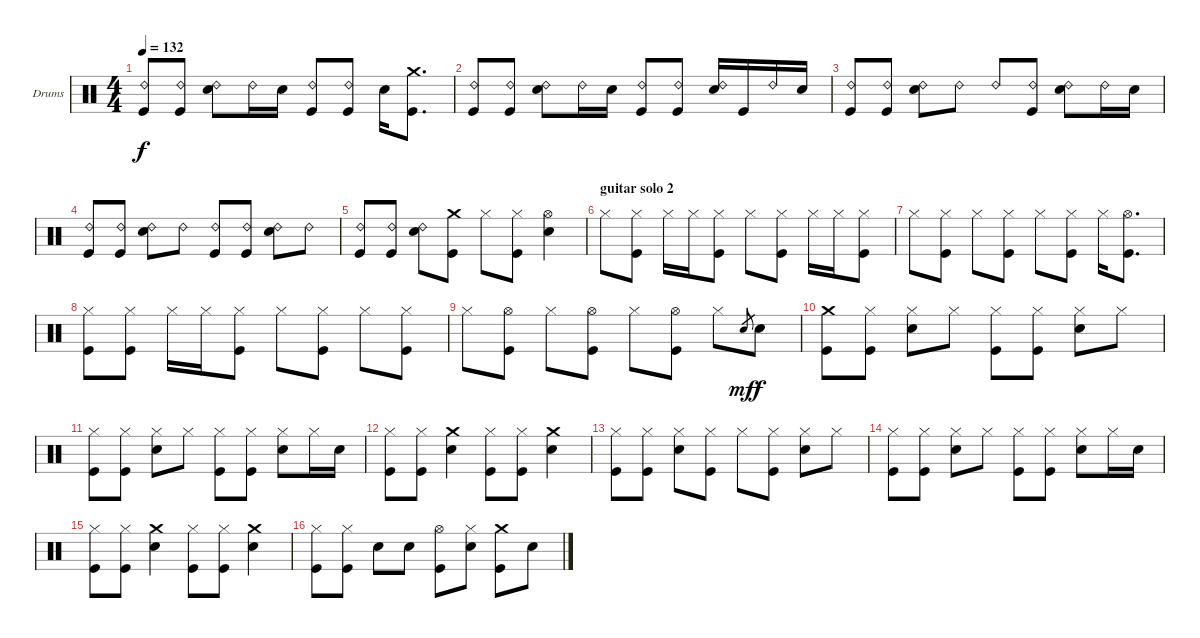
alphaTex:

\bracketExtendMode groupsimilarinstruments
\firstSystemTrackNameOrientation horizontal
\otherSystemsTrackNameOrientation horizontal
\track ("Drumkit" "Drums") {multiBarRest instrument percussion}
\staff {score}
\articulation defaults
\ts (4 4)
\tempo 132
\clef neutral
\ks c
("Kick (hit)" "Ride (bell) 2").8{dy f} ("Kick (hit)" "Ride (bell) 2").8 ("Snare (hit) 2" "Ride (bell) 2").8 "Ride (bell) 2".16 "Snare (hit) 2".16 ("Ride (bell) 2" "Kick (hit)").8 ("Ride (bell) 2" "Kick (hit)").8 "Snare (hit) 2".16 ("Crash medium (hit)" "Kick (hit)").8{d} |
("Ride (bell) 2" "Kick (hit)").8 ("Ride (bell) 2" "Kick (hit)").8 ("Ride (bell) 2" "Snare (hit) 2").8 "Ride (bell) 2".16 "Snare (hit) 2".16 ("Kick (hit)" "Ride (bell) 2").8 ("Ride (bell) 2" "Kick (hit)").8 ("Snare (hit) 2" "Ride (bell) 2").16 "Kick (hit)".16 "Ride (bell) 2".16 "Snare (hit) 2".16 |
("Ride (bell) 2" "Kick (hit)").8 ("Ride (bell) 2" "Kick (hit)").8 ("Ride (bell) 2" "Snare (hit) 2").8 "Ride (bell) 2".8 "Ride (bell) 2".8 ("Ride (bell) 2" "Kick (hit)").8 ("Ride (bell) 2" "Snare (hit) 2").8 "Ride (bell) 2".16 "Snare (hit) 2".16 |
("Kick (hit)" "Ride (bell) 2").8 ("Kick (hit)" "Ride (bell) 2").8 ("Snare (hit) 2" "Ride (bell) 2").8 "Ride (bell) 2".8 ("Kick (hit)" "Ride (bell) 2").8 ("Kick (hit)" "Ride (bell) 2").8 ("Snare (hit) 2" "Ride (bell) 2").8 "Ride (bell) 2".8 |
("Ride (bell) 2" "Kick (hit)").8 ("Ride (bell) 2" "Kick (hit)").8 ("Ride (bell) 2" "Snare (hit) 2").8 ("Crash medium (hit)" "Kick (hit)").8 "Hi-Hat (closed)".8 ("Kick (hit)" "Hi-Hat (closed)").8 ("Snare (hit) 2" "Hi-Hat (open)").4 |
\section ("" "guitar solo 2")
"Hi-Hat (closed)".8 ("Hi-Hat (closed)" "Kick (hit)").8 "Hi-Hat (closed)".16 "Hi-Hat (closed)".16 ("Hi-Hat (closed)" "Kick (hit)").8 "Hi-Hat (closed)".8 ("Hi-Hat (closed)" "Kick (hit)").8 "Hi-Hat (closed)".16 "Hi-Hat (closed)".16 ("Hi-Hat (closed)" "Kick (hit)").8 |
"Hi-Hat (closed)".8 ("Hi-Hat (closed)" "Kick (hit)").8 "Hi-Hat (closed)".8 ("Hi-Hat (closed)" "Kick (hit)").8 "Hi-Hat (closed)".8 ("Hi-Hat (closed)" "Kick (hit)").8 "Hi-Hat (closed)".16 ("Hi-Hat (open)" "Kick (hit)").8{d} |
("Hi-Hat (closed)" "Kick (hit)").8 ("Hi-Hat (closed)" "Kick (hit)").8 "Hi-Hat (closed)".16 "Hi-Hat (closed)".16 ("Hi-Hat (closed)" "Kick (hit)").8 "Hi-Hat (closed)".8 ("Hi-Hat (closed)" "Kick (hit)").8 "Hi-Hat (closed)".8 ("Hi-Hat (closed)" "Kick (hit)").8 |
"Hi-Hat (closed)".8 ("Hi-Hat (open)" "Kick (hit)").8 "Hi-Hat (closed)".8 ("Hi-Hat (open)" "Kick (hit)").8 "Hi-Hat (closed)".8 ("Hi-Hat (open)" "Kick (hit)").8 "Hi-Hat (closed)".8 "Snare (hit) 2".8{gr dy mf} "Snare (hit) 2".8{dy f} |
("Crash medium (hit)" "Kick (hit)").8 ("Hi-Hat (closed)" "Kick (hit)").8 ("Hi-Hat (closed)" "Snare (hit) 2").8 "Hi-Hat (closed)".8 ("Hi-Hat (closed)" "Kick (hit)").8 ("Hi-Hat (closed)" "Kick (hit)").8 ("Hi-Hat (closed)" "Snare (hit) 2").8 "Hi-Hat (closed)".8 |
("Kick (hit)" "Hi-Hat (closed)").8 ("Kick (hit)" "Hi-Hat (closed)").8 ("Snare (hit) 2" "Hi-Hat (closed)").8 "Hi-Hat (closed)".8 ("Kick (hit)" "Hi-Hat (closed)").8 ("Kick (hit)" "Hi-Hat (closed)").8 ("Snare (hit) 2" "Hi-Hat (closed)").8 "Hi-Hat (closed)".16 "Snare (hit) 2".16 |
("Hi-Hat (closed)" "Kick (hit)").8 ("Hi-Hat (closed)" "Kick (hit)").8 ("Crash medium (hit)" "Snare (hit) 2").4 ("Hi-Hat (closed)" "Kick (hit)").8 ("Hi-Hat (closed)" "Kick (hit)").8 ("Crash medium (hit)" "Snare (hit) 2").4 |
("Kick (hit)" "Hi-Hat (closed)").8 ("Kick (hit)" "Hi-Hat (closed)").8 ("Snare (hit) 2" "Hi-Hat (closed)").8 ("Kick (hit)" "Hi-Hat (closed)").8 "Hi-Hat (closed)".8 ("Kick (hit)" "Hi-Hat (closed)").8 ("Snare (hit) 2" "Hi-Hat (closed)").8 "Hi-Hat (closed)".8 |
("Hi-Hat (closed)" "Kick (hit)").8 ("Hi-Hat (closed)" "Kick (hit)").8 ("Hi-Hat (closed)" "Snare (hit) 2").8 "Hi-Hat (closed)".8 ("Hi-Hat (closed)" "Kick (hit)").8 ("Hi-Hat (closed)" "Kick (hit)").8 ("Hi-Hat (closed)" "Snare (hit) 2").8 "Hi-Hat (closed)".16 "Snare (hit) 2".16 |
("Hi-Hat (closed)" "Kick (hit)").8 ("Kick (hit)" "Hi-Hat (closed)").8 ("Crash medium (hit)" "Snare (hit) 2").4 ("Hi-Hat (closed)" "Kick (hit)").8 ("Kick (hit)" "Hi-Hat (closed)").8 ("Crash medium (hit)" "Snare (hit) 2").4 |
("Hi-Hat (closed)" "Kick (hit)").8 ("Kick (hit)" "Hi-Hat (closed)").8 "Snare (hit) 2".8 "Snare (hit) 2".8 ("Hi-Hat (open)" "Kick (hit)").8 ("Snare (hit) 2" "Hi-Hat (closed)").8 ("Crash medium (hit)" "Kick (hit)").8 "Snare (hit) 2".8
